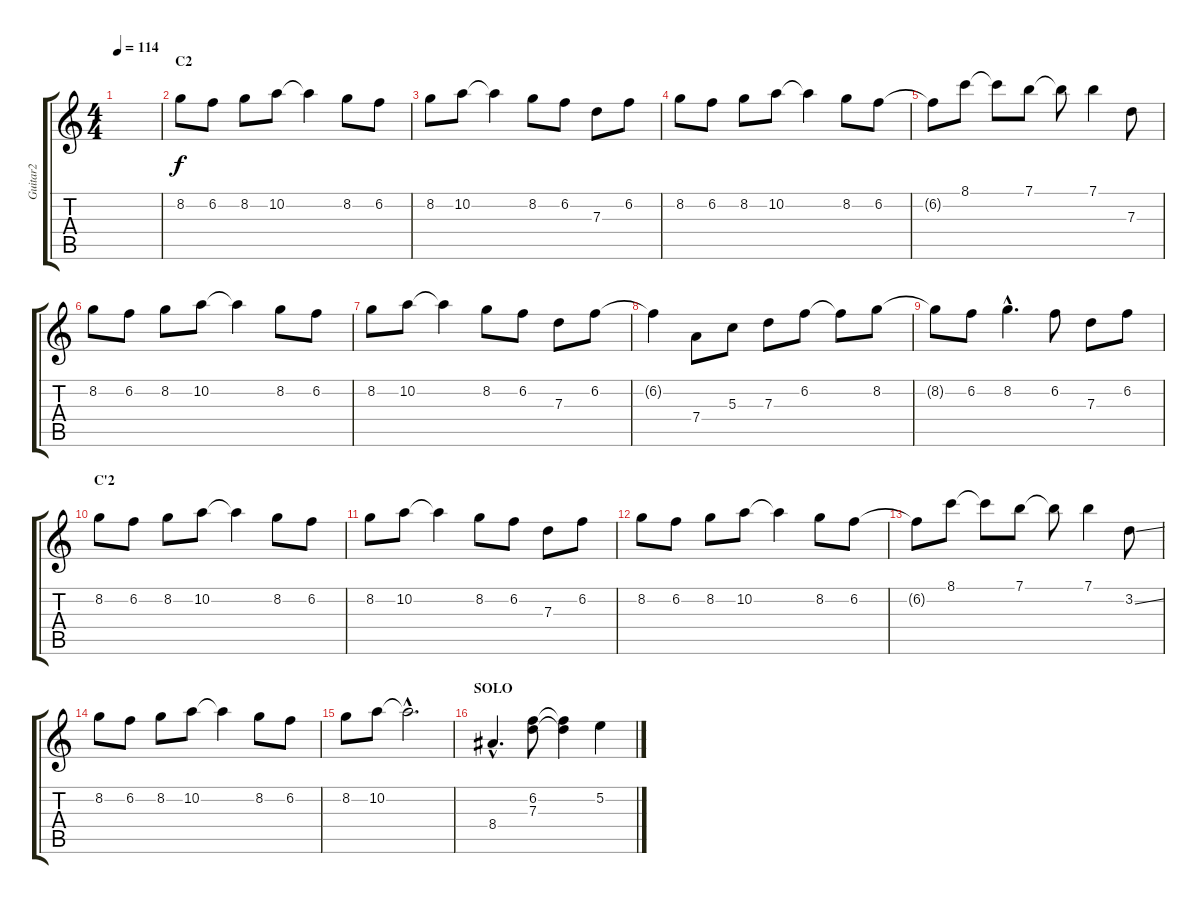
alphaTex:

\track ("Guitar2" "Guitar2") {instrument electricguitarclean}
\staff {score tabs}
\tuning (E4 B3 G3 D3 A2 E2) {hide}
\ts (4 4)
\tempo 114
\clef g2
\ks c
|
\section ("" "C2")
8.2.8 6.2.8 8.2.8 10.2.8 10.2{t}.4 8.2.8 6.2.8 |
8.2.8 10.2.8 10.2{t}.4 8.2.8 6.2.8 7.3.8 6.2.8 |
8.2.8 6.2.8 8.2.8 10.2.8 10.2{t}.4 8.2.8 6.2.8 |
6.2{t}.8 8.1.8 8.1{t}.8 7.1.8 7.1{t}.8 7.1.4 7.3.8 |
8.2.8 6.2.8 8.2.8 10.2.8 10.2{t}.4 8.2.8 6.2.8 |
8.2.8 10.2.8 10.2{t}.4 8.2.8 6.2.8 7.3.8 6.2.8 |
6.2{t}.4 7.4.8 5.3.8 7.3.8 6.2.8 6.2{t}.8 8.2.8 |
8.2{t}.8 6.2.8 8.2{hac}.4{d} 6.2.8 7.3.8 6.2.8 |
\section ("" "C'2")
8.2.8 6.2.8 8.2.8 10.2.8 10.2{t}.4 8.2.8 6.2.8 |
8.2.8 10.2.8 10.2{t}.4 8.2.8 6.2.8 7.3.8 6.2.8 |
8.2.8 6.2.8 8.2.8 10.2.8 10.2{t}.4 8.2.8 6.2.8 |
6.2{t}.8 8.1.8 8.1{t}.8 7.1.8 7.1{t}.8 7.1.4 3.2{ss}.8 |
8.2.8 6.2.8 8.2.8 10.2.8 10.2{t}.4 8.2.8 6.2.8 |
8.2.8 10.2.8 10.2{hac t}.2{d} |
\section ("" "SOLO")
8.4{hac}.4{d} (6.2 7.3).8 (6.2{t} 7.3{t}).4 5.2.4
